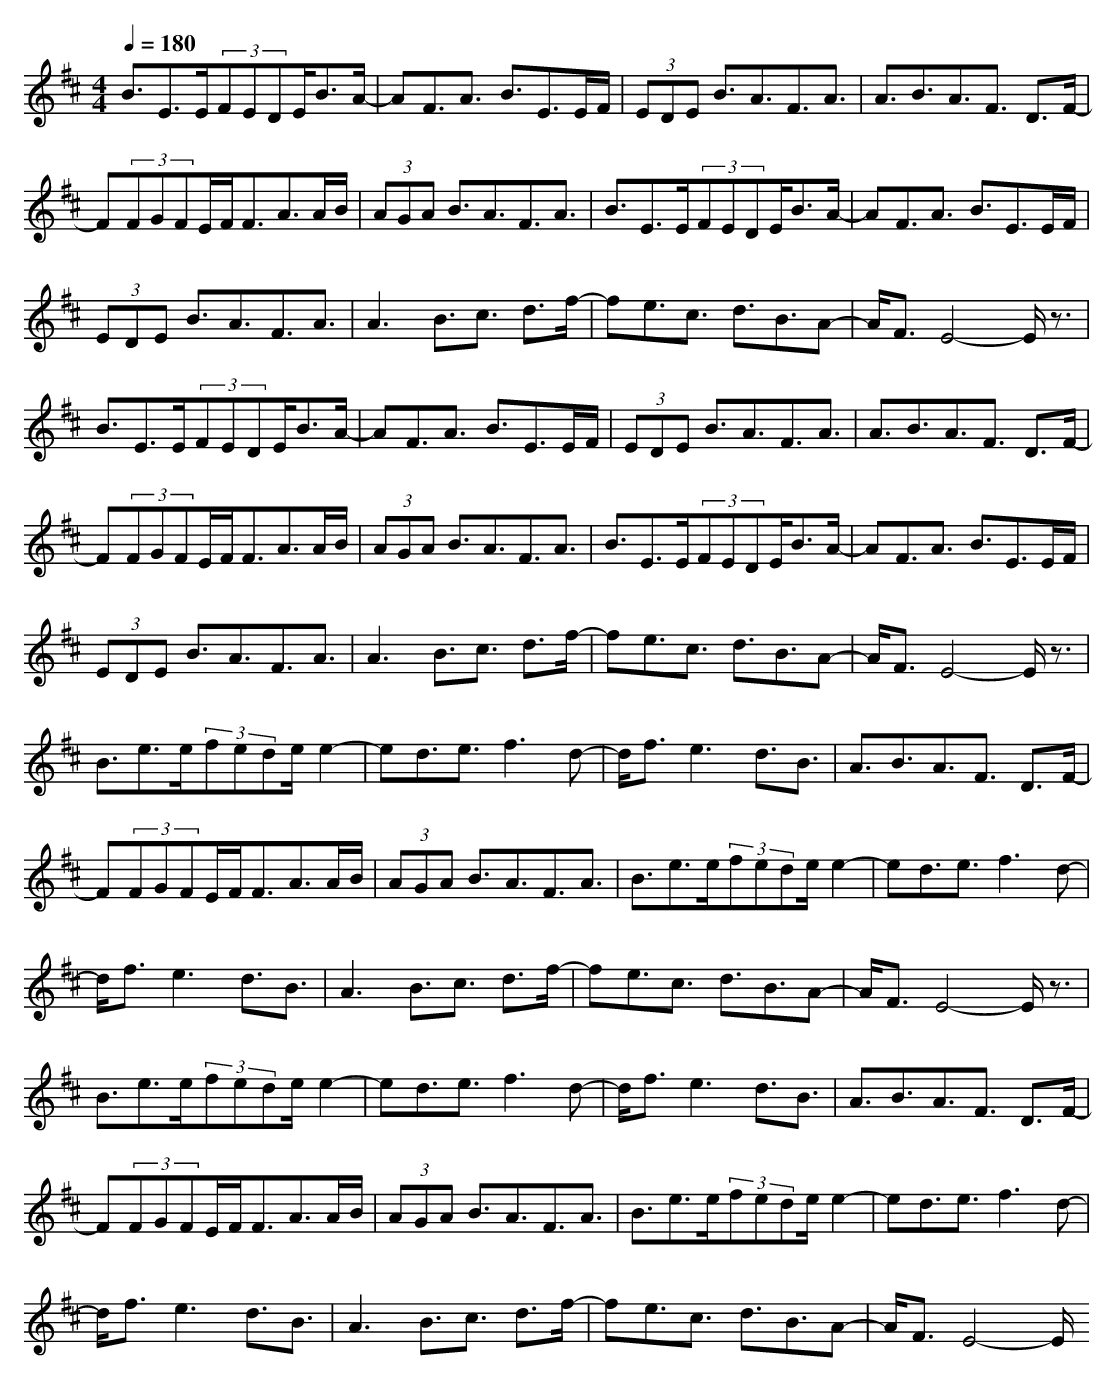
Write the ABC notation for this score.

X:1
T:
M: 4/4
L: 1/8
Q:1/4=180
K:D % 2 sharps
B3/2E>E(3FEDE<BA/2-|AF3/2A3/2 B3/2E>EF/2|(3EDE B3/2A3/2F3/2A3/2|A3/2B3/2A3/2F3/2 D3/2F/2-|
F(3FGFE/2F<FA>AB/2|(3AGA B3/2A3/2F3/2A3/2|B3/2E>E(3FEDE<BA/2-|AF3/2A3/2 B3/2E>EF/2|
(3EDE B3/2A3/2F3/2A3/2|A3B3/2c3/2 d3/2f/2-|fe3/2c3/2 d3/2B3/2A-|A/2F3/2 E4- E/2z3/2|
B3/2E>E(3FEDE<BA/2-|AF3/2A3/2 B3/2E>EF/2|(3EDE B3/2A3/2F3/2A3/2|A3/2B3/2A3/2F3/2 D3/2F/2-|
F(3FGFE/2F<FA>AB/2|(3AGA B3/2A3/2F3/2A3/2|B3/2E>E(3FEDE<BA/2-|AF3/2A3/2 B3/2E>EF/2|
(3EDE B3/2A3/2F3/2A3/2|A3B3/2c3/2 d3/2f/2-|fe3/2c3/2 d3/2B3/2A-|A/2F3/2 E4- E/2z3/2|
B3/2e>e(3fede/2 e2-|ed3/2e3/2 f3d-|d/2f3/2 e3d3/2B3/2|A3/2B3/2A3/2F3/2 D3/2F/2-|
F(3FGFE/2F<FA>AB/2|(3AGA B3/2A3/2F3/2A3/2|B3/2e>e(3fede/2 e2-|ed3/2e3/2 f3d-|
d/2f3/2 e3d3/2B3/2|A3B3/2c3/2 d3/2f/2-|fe3/2c3/2 d3/2B3/2A-|A/2F3/2 E4- E/2z3/2|
B3/2e>e(3fede/2 e2-|ed3/2e3/2 f3d-|d/2f3/2 e3d3/2B3/2|A3/2B3/2A3/2F3/2 D3/2F/2-|
F(3FGFE/2F<FA>AB/2|(3AGA B3/2A3/2F3/2A3/2|B3/2e>e(3fede/2 e2-|ed3/2e3/2 f3d-|
d/2f3/2 e3d3/2B3/2|A3B3/2c3/2 d3/2f/2-|fe3/2c3/2 d3/2B3/2A-|A/2F3/2 E4- E/2
